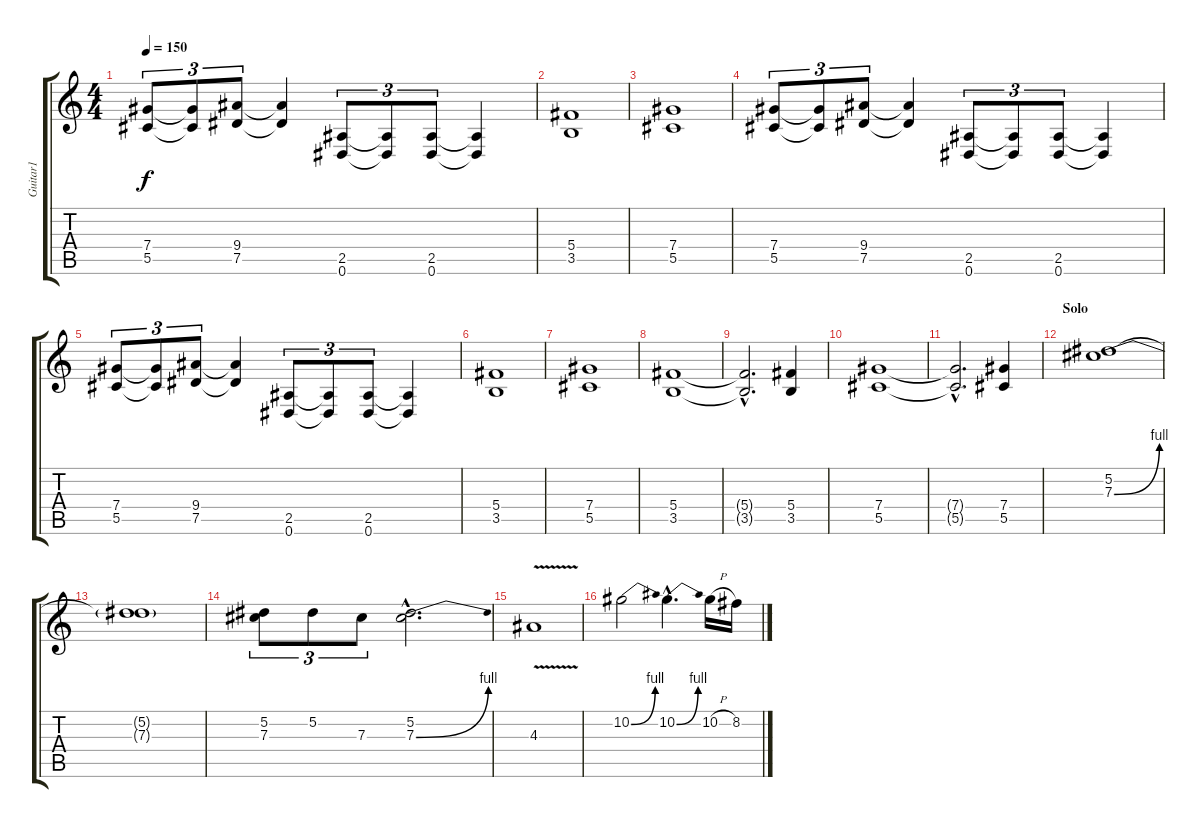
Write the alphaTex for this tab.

\track ("Guitar1" "Guitar1") {instrument distortionguitar}
\staff {score tabs}
\tuning (Eb4 Bb3 Gb3 Db3 Ab2 Eb2) {hide}
\ts (4 4)
\tempo 150
\clef g2
\ks c
(7.4 5.5).8{tu (3 2) dy f} (7.4{t} 5.5{t}).8{tu (3 2)} (9.4 7.5).8{tu (3 2)} (9.4{t} 7.5{t}).4 (2.5 0.6).8{tu (3 2)} (2.5{t} 0.6{t}).8{tu (3 2)} (2.5 0.6).8{tu (3 2)} (2.5{t} 0.6{t}).4 |
(5.4 3.5).1 |
(7.4 5.5).1 |
(7.4 5.5).8{tu (3 2)} (7.4{t} 5.5{t}).8{tu (3 2)} (9.4 7.5).8{tu (3 2)} (9.4{t} 7.5{t}).4 (2.5 0.6).8{tu (3 2)} (2.5{t} 0.6{t}).8{tu (3 2)} (2.5 0.6).8{tu (3 2)} (2.5{t} 0.6{t}).4 |
(7.4 5.5).8{tu (3 2)} (7.4{t} 5.5{t}).8{tu (3 2)} (9.4 7.5).8{tu (3 2)} (9.4{t} 7.5{t}).4 (2.5 0.6).8{tu (3 2)} (2.5{t} 0.6{t}).8{tu (3 2)} (2.5 0.6).8{tu (3 2)} (2.5{t} 0.6{t}).4 |
(5.4 3.5).1 |
(7.4 5.5).1 |
(5.4 3.5).1 |
(5.4{hac t} 3.5{hac t}).2{d} (5.4 3.5).4 |
(7.4 5.5).1 |
(7.4{hac t} 5.5{hac t}).2{d} (7.4 5.5).4 |
\section ("" "Solo")
(5.2 7.3{be (bend 0 0 60 4)}).1 |
(5.2{t} 7.3{t}).1 |
(5.2 7.3).8{tu (3 2)} 5.2.8{tu (3 2)} 7.3.8{tu (3 2)} (5.2{hac} 7.3{be (bend 0 0 60 4) hac}).2{d} |
4.3{v}.1 |
10.2{be (bend 0 0 60 4)}.2 10.2{be (bend 0 0 60 4) hac}.4{d} 10.2{h}.16 8.2.16
